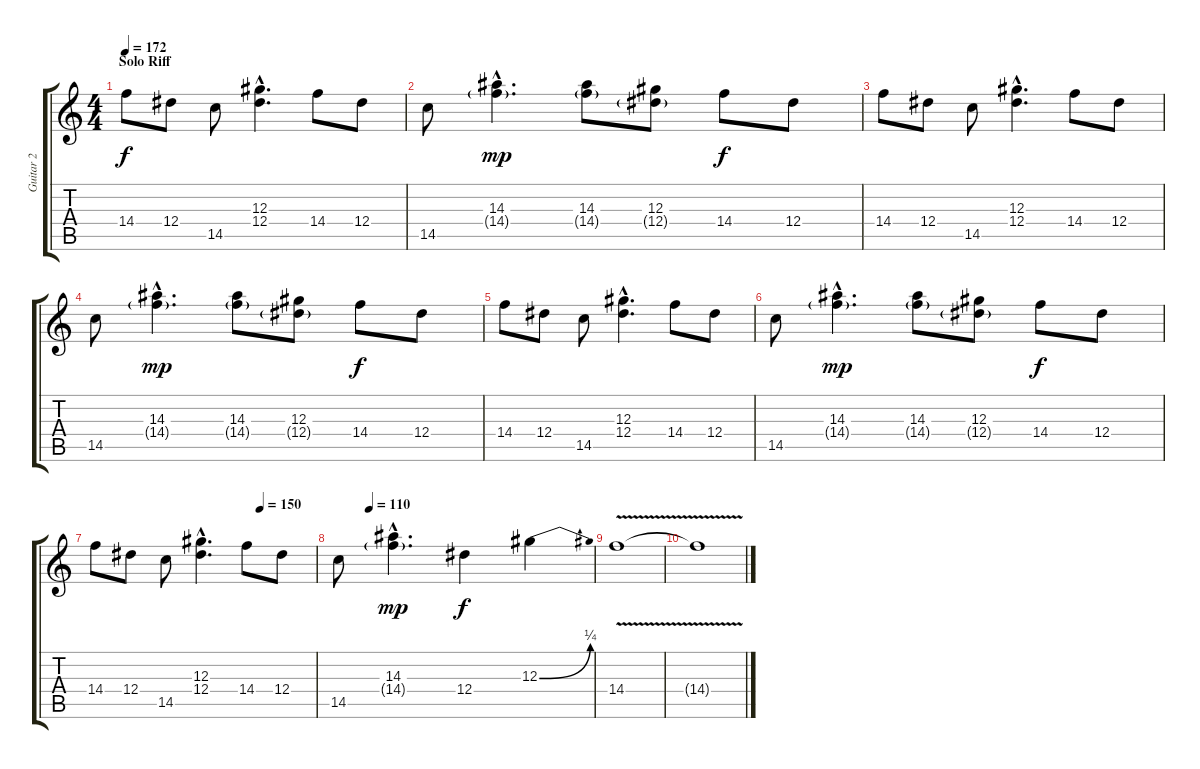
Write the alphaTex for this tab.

\track ("Guitar 2" "Guitar 2") {instrument distortionguitar}
\staff {score tabs}
\tuning (F4 C4 Ab3 Eb3 Bb2 F2) {hide}
\ts (4 4)
\section ("" "Solo Riff")
\tempo 172
\clef g2
\ks c
14.4.8{dy f volume 16} 12.4.8 14.5.8 (12.3{hac} 12.4{hac}).4{d} 14.4.8 12.4.8 |
14.5.8 (14.3{hac} 14.4{g hac}).4{d dy mp} (14.3 14.4{g}).8 (12.3 12.4{g}).8 14.4.8{dy f} 12.4.8 |
14.4.8 12.4.8 14.5.8 (12.3{hac} 12.4{hac}).4{d} 14.4.8 12.4.8 |
14.5.8 (14.3{hac} 14.4{g hac}).4{d dy mp} (14.3 14.4{g}).8 (12.3 12.4{g}).8 14.4.8{dy f} 12.4.8 |
14.4.8 12.4.8 14.5.8 (12.3{hac} 12.4{hac}).4{d} 14.4.8 12.4.8 |
14.5.8 (14.3{hac} 14.4{g hac}).4{d dy mp} (14.3 14.4{g}).8 (12.3 12.4{g}).8 14.4.8{dy f} 12.4.8 |
\tempo (150 0.75)
14.4.8 12.4.8 14.5.8 (12.3{hac} 12.4{hac}).4{d} 14.4.8 12.4.8 |
\tempo (110 0.125)
14.5.8 (14.3{hac} 14.4{g hac}).4{d dy mp} 12.4.4{dy f} 12.3{be (bend 0 0 60 1)}.4 |
14.4{v}.1 |
14.4{t}.1
